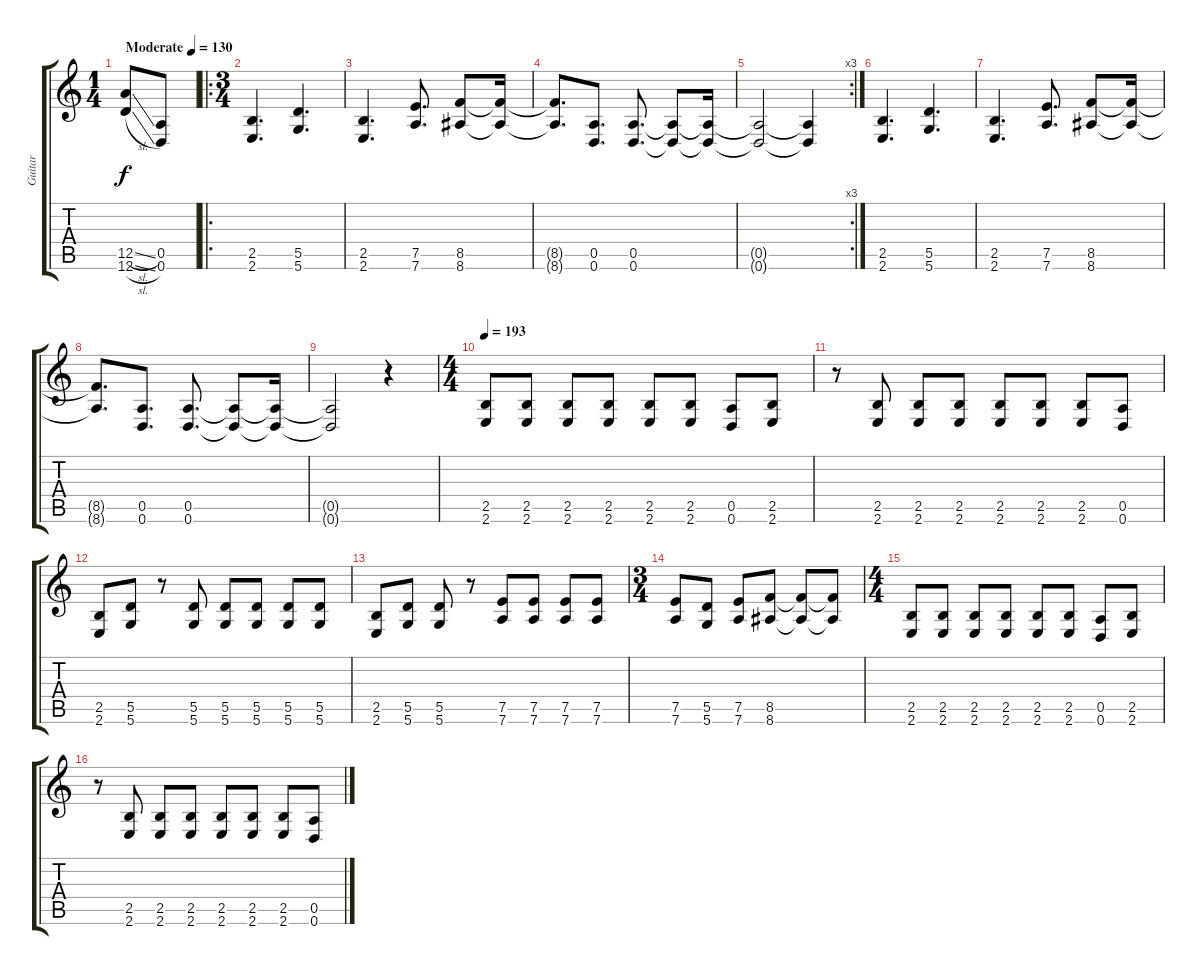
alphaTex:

\track ("Guitar" "Guitar") {instrument distortionguitar}
\staff {score tabs}
\tuning (E4 B3 G3 D3 A2 D2) {hide}
\ts (1 4)
\tempo (130 "Moderate")
\clef g2
\ks c
(12.5{sl} 12.6{sl}).8{dy f instrument distortionguitar} (0.5 0.6).8 |
\ro
\ts (3 4)
(2.5 2.6).4{d} (5.5 5.6).4{d} |
(2.5 2.6).4{d} (7.5 7.6).8{d} (8.5 8.6).8 (8.5{t} 8.6{t}).16 |
(8.5{t} 8.6{t}).8{d} (0.5 0.6).8{d} (0.5 0.6).8{d} (0.5{t} 0.6{t}).8 (0.5{t} 0.6{t}).16 |
\rc 3
(0.5{t} 0.6{t}).2 (0.5{t} 0.6{t}).4 |
(2.5 2.6).4{d} (5.5 5.6).4{d} |
(2.5 2.6).4{d} (7.5 7.6).8{d} (8.5 8.6).8 (8.5{t} 8.6{t}).16 |
(8.5{t} 8.6{t}).8{d} (0.5 0.6).8{d} (0.5 0.6).8{d} (0.5{t} 0.6{t}).8 (0.5{t} 0.6{t}).16 |
(0.5{t} 0.6{t}).2 r.4 |
\ts (4 4)
\tempo 193
(2.5 2.6).8{volume 16 instrument distortionguitar} (2.5 2.6).8 (2.5 2.6).8 (2.5 2.6).8 (2.5 2.6).8 (2.5 2.6).8 (0.5 0.6).8 (2.5 2.6).8 |
r.8 (2.5 2.6).8 (2.5 2.6).8 (2.5 2.6).8 (2.5 2.6).8 (2.5 2.6).8 (2.5 2.6).8 (0.5 0.6).8 |
(2.5 2.6).8 (5.5 5.6).8 r.8 (5.5 5.6).8 (5.5 5.6).8 (5.5 5.6).8 (5.5 5.6).8 (5.5 5.6).8 |
(2.5 2.6).8 (5.5 5.6).8 (5.5 5.6).8 r.8 (7.5 7.6).8 (7.5 7.6).8 (7.5 7.6).8 (7.5 7.6).8 |
\ts (3 4)
(7.5 7.6).8 (5.5 5.6).8 (7.5 7.6).8 (8.5 8.6).8 (8.5{t} 8.6{t}).8 (8.5{t} 8.6{t}).8 |
\ts (4 4)
(2.5 2.6).8{volume 16 instrument distortionguitar} (2.5 2.6).8 (2.5 2.6).8 (2.5 2.6).8 (2.5 2.6).8 (2.5 2.6).8 (0.5 0.6).8 (2.5 2.6).8 |
r.8 (2.5 2.6).8 (2.5 2.6).8 (2.5 2.6).8 (2.5 2.6).8 (2.5 2.6).8 (2.5 2.6).8 (0.5 0.6).8
